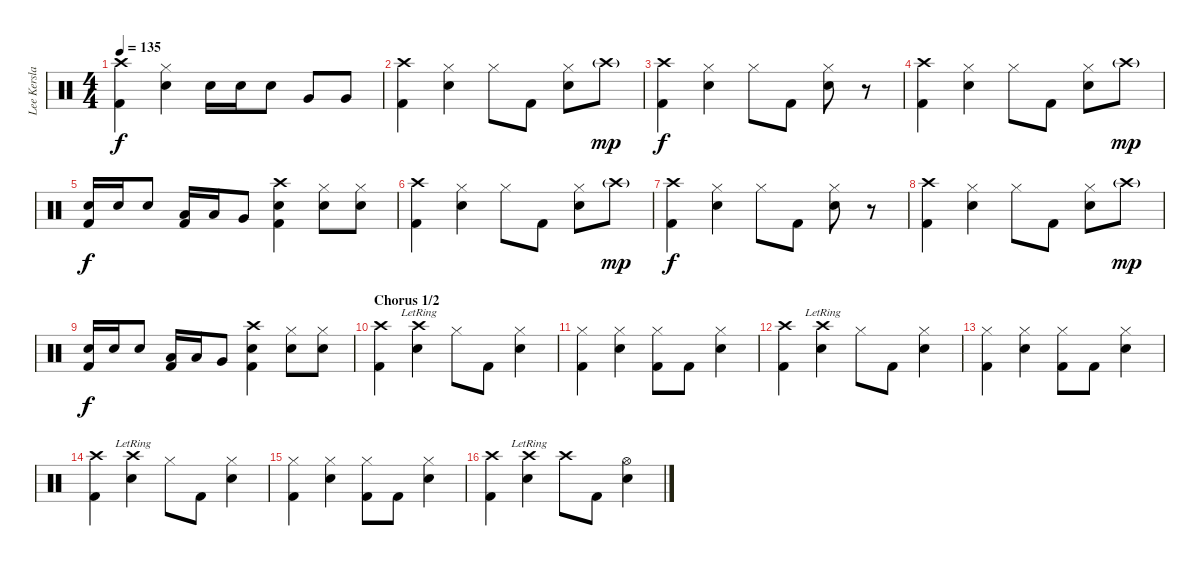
\track ("Lee Kerslake" "Lee Kersla") {instrument percussion}
\staff {score}
\articulation defaults
\ts (4 4)
\tempo 135
\clef neutral
\ks c
("Crash high (hit)" "Kick (hit) 2").4{dy f} ("Hi-Hat (closed)" "Electric Snare (hit)").4 "Electric Snare (hit)".16 "Electric Snare (hit)".16 "Electric Snare (hit)".8 "Very Low Tom (hit)".8 "Very Low Tom (hit)".8 |
("Crash high (hit)" "Kick (hit) 2").4 ("Hi-Hat (closed)" "Electric Snare (hit)").4 "Hi-Hat (closed)".8 "Kick (hit) 2".8 ("Hi-Hat (closed)" "Electric Snare (hit)").8 "Crash high (hit)"{g}.8{dy mp} |
("Crash high (hit)" "Kick (hit) 2").4{dy f} ("Hi-Hat (closed)" "Electric Snare (hit)").4 "Hi-Hat (closed)".8 "Kick (hit) 2".8 ("Hi-Hat (closed)" "Electric Snare (hit)").8 r.8 |
("Crash high (hit)" "Kick (hit) 2").4 ("Hi-Hat (closed)" "Electric Snare (hit)").4 "Hi-Hat (closed)".8 "Kick (hit) 2".8 ("Hi-Hat (closed)" "Electric Snare (hit)").8 "Crash high (hit)"{g}.8{dy mp} |
("Electric Snare (hit)" "Kick (hit) 2").16{dy f} "Electric Snare (hit)".16 "Electric Snare (hit)".8 ("Low Floor Tom (hit)" "Kick (hit) 2").16 "Low Floor Tom (hit)".16 "Very Low Tom (hit)".8 ("Crash high (hit)" "Electric Snare (hit)" "Kick (hit) 2").4 ("Hi-Hat (closed)" "Electric Snare (hit)").8 ("Hi-Hat (closed)" "Electric Snare (hit)").8 |
("Crash high (hit)" "Kick (hit) 2").4 ("Hi-Hat (closed)" "Electric Snare (hit)").4 "Hi-Hat (closed)".8 "Kick (hit) 2".8 ("Hi-Hat (closed)" "Electric Snare (hit)").8 "Crash high (hit)"{g}.8{dy mp} |
("Crash high (hit)" "Kick (hit) 2").4{dy f} ("Hi-Hat (closed)" "Electric Snare (hit)").4 "Hi-Hat (closed)".8 "Kick (hit) 2".8 ("Hi-Hat (closed)" "Electric Snare (hit)").8 r.8 |
("Crash high (hit)" "Kick (hit) 2").4 ("Hi-Hat (closed)" "Electric Snare (hit)").4 "Hi-Hat (closed)".8 "Kick (hit) 2".8 ("Hi-Hat (closed)" "Electric Snare (hit)").8 "Crash high (hit)"{g}.8{dy mp} |
("Electric Snare (hit)" "Kick (hit) 2").16{dy f} "Electric Snare (hit)".16 "Electric Snare (hit)".8 ("Low Floor Tom (hit)" "Kick (hit) 2").16 "Low Floor Tom (hit)".16 "Very Low Tom (hit)".8 ("Crash high (hit)" "Electric Snare (hit)" "Kick (hit) 2").4 ("Hi-Hat (closed)" "Electric Snare (hit)").8 ("Hi-Hat (closed)" "Electric Snare (hit)").8 |
\section ("" "Chorus 1/2")
("Crash high (hit)" "Kick (hit) 2").4 ("Crash high (hit)"{lr} "Electric Snare (hit)").4 "Hi-Hat (closed)".8 "Kick (hit) 2".8 ("Hi-Hat (closed)" "Electric Snare (hit)").4 |
("Hi-Hat (closed)" "Kick (hit) 2").4 ("Hi-Hat (closed)" "Electric Snare (hit)").4 ("Hi-Hat (closed)" "Kick (hit) 2").8 "Kick (hit) 2".8 ("Hi-Hat (closed)" "Electric Snare (hit)").4 |
("Crash high (hit)" "Kick (hit) 2").4 ("Crash high (hit)"{lr} "Electric Snare (hit)").4 "Hi-Hat (closed)".8 "Kick (hit) 2".8 ("Hi-Hat (closed)" "Electric Snare (hit)").4 |
("Hi-Hat (closed)" "Kick (hit) 2").4 ("Hi-Hat (closed)" "Electric Snare (hit)").4 ("Hi-Hat (closed)" "Kick (hit) 2").8 "Kick (hit) 2".8 ("Hi-Hat (closed)" "Electric Snare (hit)").4 |
("Crash high (hit)" "Kick (hit) 2").4 ("Crash high (hit)"{lr} "Electric Snare (hit)").4 "Hi-Hat (closed)".8 "Kick (hit) 2".8 ("Hi-Hat (closed)" "Electric Snare (hit)").4 |
("Hi-Hat (closed)" "Kick (hit) 2").4 ("Hi-Hat (closed)" "Electric Snare (hit)").4 ("Hi-Hat (closed)" "Kick (hit) 2").8 "Kick (hit) 2".8 ("Hi-Hat (closed)" "Electric Snare (hit)").4 |
("Crash high (hit)" "Kick (hit) 2").4 ("Crash high (hit)"{lr} "Electric Snare (hit)").4 "Crash high (hit)".8 "Kick (hit) 2".8 ("Hi-Hat (open)" "Electric Snare (hit)").4
